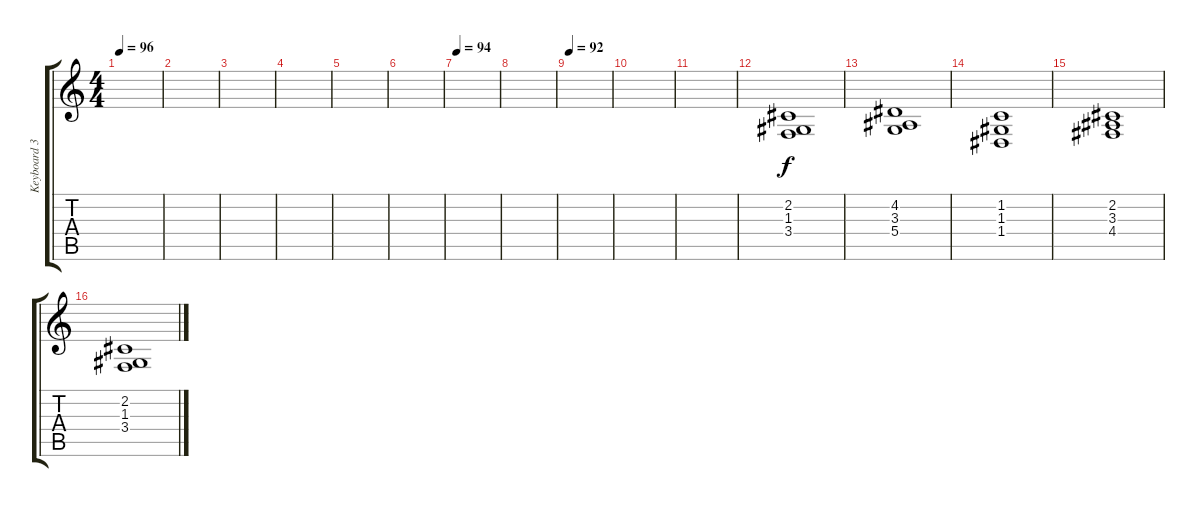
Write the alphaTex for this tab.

\track ("Keyboard 3" "Keyboard 3") {instrument stringensemble1}
\staff {score tabs}
\tuning (E4 B3 G3 D3 A2 E2) {hide}
\ts (4 4)
\tempo 96
\clef g2
\ks c
|
|
|
|
|
|
\tempo 94
|
|
\tempo 92
|
|
|
(2.2 1.3 3.4).1 |
(4.2 3.3 5.4).1 |
(1.2 1.3 1.4).1 |
(2.2 3.3 4.4).1 |
(2.2 1.3 3.4).1
